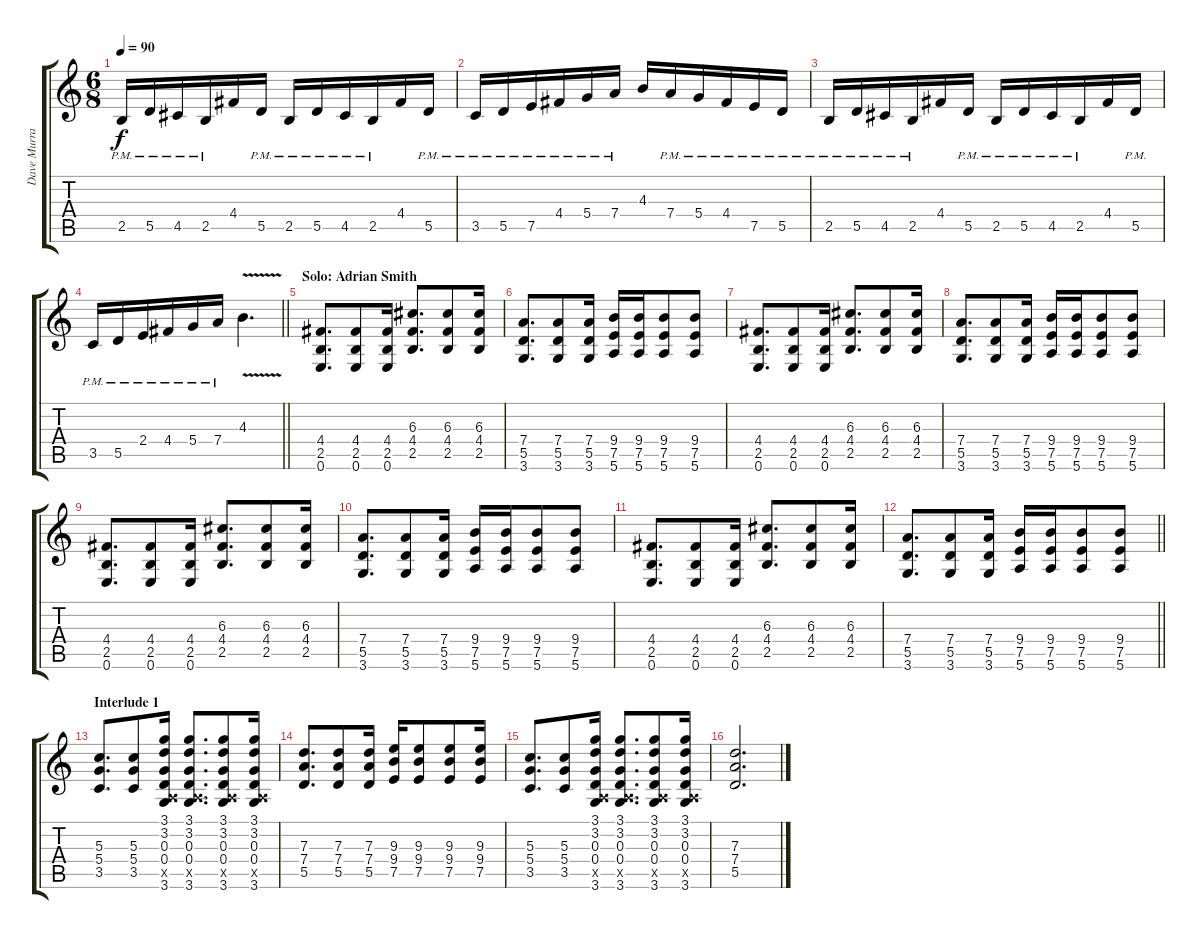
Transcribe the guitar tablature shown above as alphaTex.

\track ("Dave Murray" "Dave Murra") {instrument overdrivenguitar}
\staff {score tabs}
\tuning (E4 B3 G3 D3 A2 E2) {hide}
\ts (6 8)
\tempo 90
\clef g2
\ks c
2.5{pm}.16{dy f} 5.5{pm}.16 4.5{pm}.16 2.5{pm}.16 4.4.16 5.5{pm}.16 2.5{pm}.16 5.5{pm}.16 4.5{pm}.16 2.5{pm}.16 4.4.16 5.5{pm}.16 |
3.5{pm}.16 5.5{pm}.16 7.5{pm}.16 4.4{pm}.16 5.4{pm}.16 7.4{pm}.16 4.3.16 7.4{pm}.16 5.4{pm}.16 4.4{pm}.16 7.5{pm}.16 5.5{pm}.16 |
2.5{pm}.16 5.5{pm}.16 4.5{pm}.16 2.5{pm}.16 4.4.16 5.5{pm}.16 2.5{pm}.16 5.5{pm}.16 4.5{pm}.16 2.5{pm}.16 4.4.16 5.5{pm}.16 |
\barLineRight lightlight
3.5{pm}.16 5.5{pm}.16 2.4{pm}.16 4.4{pm}.16 5.4{pm}.16 7.4{pm}.16 4.3{v}.4{d} |
\section ("" "Solo: Adrian Smith")
(4.4 2.5 0.6).8{d} (4.4 2.5 0.6).8 (4.4 2.5 0.6).16 (6.3 4.4 2.5).8{d} (6.3 4.4 2.5).8 (6.3 4.4 2.5).16 |
(7.4 5.5 3.6).8{d} (7.4 5.5 3.6).8 (7.4 5.5 3.6).16 (9.4 7.5 5.6).16 (9.4 7.5 5.6).16 (9.4 7.5 5.6).8 (9.4 7.5 5.6).8 |
(4.4 2.5 0.6).8{d} (4.4 2.5 0.6).8 (4.4 2.5 0.6).16 (6.3 4.4 2.5).8{d} (6.3 4.4 2.5).8 (6.3 4.4 2.5).16 |
(7.4 5.5 3.6).8{d} (7.4 5.5 3.6).8 (7.4 5.5 3.6).16 (9.4 7.5 5.6).16 (9.4 7.5 5.6).16 (9.4 7.5 5.6).8 (9.4 7.5 5.6).8 |
(4.4 2.5 0.6).8{d} (4.4 2.5 0.6).8 (4.4 2.5 0.6).16 (6.3 4.4 2.5).8{d} (6.3 4.4 2.5).8 (6.3 4.4 2.5).16 |
(7.4 5.5 3.6).8{d} (7.4 5.5 3.6).8 (7.4 5.5 3.6).16 (9.4 7.5 5.6).16 (9.4 7.5 5.6).16 (9.4 7.5 5.6).8 (9.4 7.5 5.6).8 |
(4.4 2.5 0.6).8{d} (4.4 2.5 0.6).8 (4.4 2.5 0.6).16 (6.3 4.4 2.5).8{d} (6.3 4.4 2.5).8 (6.3 4.4 2.5).16 |
\barLineRight lightlight
(7.4 5.5 3.6).8{d} (7.4 5.5 3.6).8 (7.4 5.5 3.6).16 (9.4 7.5 5.6).16 (9.4 7.5 5.6).16 (9.4 7.5 5.6).8 (9.4 7.5 5.6).8 |
\section ("" "Interlude 1")
(5.3 5.4 3.5).8{d} (5.3 5.4 3.5).8 (3.1 3.2 0.3 0.4 0.5{x} 3.6).16 (3.1 3.2 0.3 0.4 0.5{x} 3.6).8{d} (3.1 3.2 0.3 0.4 0.5{x} 3.6).8 (3.1 3.2 0.3 0.4 0.5{x} 3.6).16 |
(7.3 7.4 5.5).8{d} (7.3 7.4 5.5).8 (7.3 7.4 5.5).16 (9.3 9.4 7.5).16 (9.3 9.4 7.5).8 (9.3 9.4 7.5).8 (9.3 9.4 7.5).16 |
(5.3 5.4 3.5).8{d} (5.3 5.4 3.5).8 (3.1 3.2 0.3 0.4 0.5{x} 3.6).16 (3.1 3.2 0.3 0.4 0.5{x} 3.6).8{d} (3.1 3.2 0.3 0.4 0.5{x} 3.6).8 (3.1 3.2 0.3 0.4 0.5{x} 3.6).16 |
(7.3 7.4 5.5).2{d}
